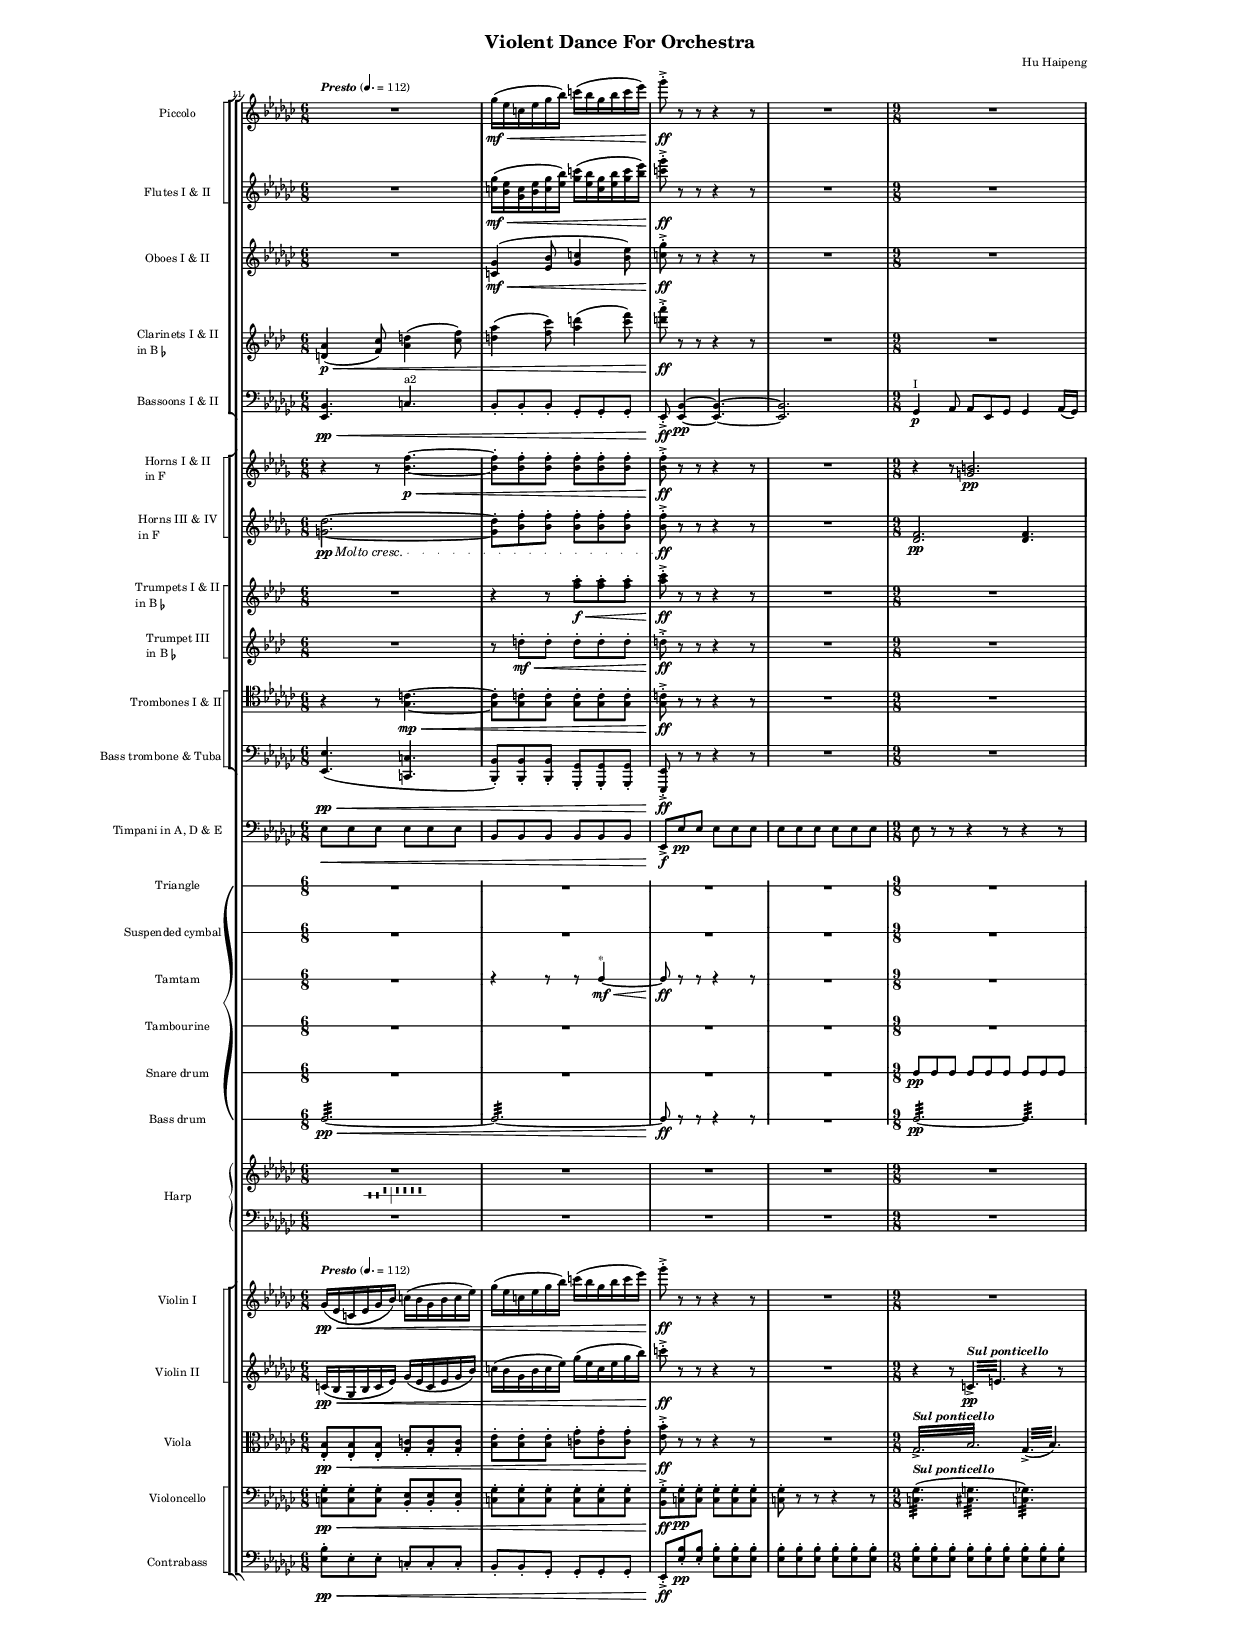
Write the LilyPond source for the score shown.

\version "2.23.6"

\header {
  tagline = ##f
  title = "Violent Dance For Orchestra"
  composer = "Hu Haipeng"
%  arranger = "July 5, 2009"

%  poet = "  I'm writing this piece because I'm terribly frustrated, facing a task which will seriously stain my aesthetics and conviction to the true art. It consists of all kinds of devils, dancing and whirling violently, turning the world into an abyss of darkness. Although the main melodies are derived from folk music, these are only a beautiful skin, and the essence of this piece is violent and evil, full of my 10 years' pain and rage. It's a large volcano of my long repressed heart!"
}

\paper{
  line-width = 158\mm
}

%% text defs
presto = \markup { \bold \italic "Presto" }
div = \markup { \bold "Div." }
nondiv = \markup { \bold "Non div." }
unis = \markup { \bold "Unis." }
piz = \markup { \bold "Pizz." }
arc = \markup { \bold "Arco" }
pizz = \set Staff.midiInstrument = "pizzicato strings"
arco = \set Staff.midiInstrument = "string ensemble 1"
pont = \markup { \bold \italic "Sul ponticello" }
naturale = \markup { \bold \italic "Naturale" }
moltocr = {
  \set crescendoText = \markup { \italic "Molto cresc." }
  \set crescendoSpanner = #'text
  \override DynamicTextSpanner.style = #'dotted-line
}
offCr = {
  \unset crescendoText
  \unset crescendoSpanner
  \revert DynamicTextSpanner.style
}

%% Layout for piano dynamics
\layout {
  \context {
    \Voice
    \override Glissando.breakable = ##t
    \override TextSpanner.breakable = ##t
    \override DynamicLineSpanner.breakable = ##t
    \override DynamicTextSpanner.breakable = ##t
    \override TrillSpanner.breakable = ##t
  }
}

%% layout to create orchestra staff group
%% with non-spanned barlines between two instrument groups
\layout {
  \context {
    \StaffGroup
    \name Orchestra
    \remove Span_bar_engraver
  }
  \context {
    \Score
    \accepts Orchestra
  }
}

%% Layout to produce SquareStaff context
%% to group similar instruments in a staff group with thin square bracket
\layout {
  \context {
    \StaffGroup
    \name SquareStaff
    systemStartDelimiter = #'SystemStartSquare
  }
  \context {
    \Orchestra
    \accepts SquareStaff
  }
  \context {
    \StaffGroup
    \accepts SquareStaff
  }
}

%% Layout to produce MarkLine context
%% to place rehearsal marks and texts above full score
\layout {
  \context {
    \type Engraver_group
    \name MarkLine
    \consists Output_property_engraver
    \consists Axis_group_engraver
    \consists Mark_engraver
    \consists Metronome_mark_engraver
    \consists Script_engraver
    \consists Text_engraver
    \consists Text_spanner_engraver
    \consists Font_size_engraver
    \override VerticalAxisGroup.staff-affinity = #DOWN
    \override VerticalAxisGroup.nonstaff-relatedstaff-spacing.padding = #2
    \override VerticalAxisGroup.nonstaff-unrelatedstaff-spacing.padding = #5
    \override TextSpanner.breakable = ##t
  }
  \context {
    \Score
    \accepts MarkLine
  }
  \context {
    \Orchestra
    \accepts MarkLine
  }
  \context {
    \StaffGroup
    \accepts MarkLine
  }
}

%% layout to produce a smaller markline
%% put before 1st violin part
\layout {
  \context {
    \MarkLine
    \name SmallMarkLine
    \override MetronomeMark.outside-staff-priority = #800
    \override RehearsalMark.outside-staff-priority = #1200
  }
  \context {
    \Score
    \accepts SmallMarkLine
  }
  \context {
    \Orchestra
    \accepts SmallMarkLine
  }
  \context {
    \StaffGroup
    \accepts SmallMarkLine
  }
}

modern =
#`(Staff ,(make-accidental-rule 'same-octave 0)
  ,(make-accidental-rule 'any-octave 0)
  ,(make-accidental-rule 'same-octave 1))

\layout {
  \context {
    \Score
    autoAccidentals = #modern
    autoCautionaries = #modern
  }
}

  marks = \relative c' {
    \set rehearsalMarkFormatter = #format-mark-box-numbers
    \tempo \presto 4.=112
\set Score.currentBarNumber = #11
    s2.*4 |
    s1*9/8 |
  }

  piccolo = \relative c'''' {
    \clef treble \key ees \minor \time 6/8
    \transposition c''
    R2.
    ges,16(\mf\< ees c ees ges bes) c( bes ges bes c ees) |
    ges8-.->\!\ff \offCr r r r4 r8 | R2. |
    \time 9/8
    R1*9/8 |
  }

  flutes = \relative {
    \clef treble \key ees \minor \time 6/8
    R2.
    <ges'' c,>16(\mf\< <ees bes> <c ges> <ees bes> <ges c,> <bes ees,>) <c ges>( <bes ees,> <ges c,> <bes ees,> <c ges> <ees bes>) |
    <ges c,>8-.->\!\ff \offCr r r r4 r8 | R2. |
    \time 9/8
    R1*9/8 |
  }

  oboes = \relative {
    \clef treble \key ees \minor \time 6/8
    R2. |
    <ges' c,>4(\mf\< <bes ees,>8 <c ges>4 <ees bes>8) |
    <ges c,>-.->\!\ff \offCr r r r4 r8 | R2. |
    \time 9/8
    R1*9/8 |
  }

  clarinets = \relative c' {
    \clef treble \key f \minor \time 6/8
    \transposition bes
    <aes' d,>4(\p\< <c f,>8) <d aes>4( <f c>8) |
    <aes d,>4( <c f,>8) <d aes>4( <f c>8) |
    <aes d,>-.->\!\ff \offCr r r r4 r8 | R2. |
    \time 9/8
    R1*9/8 |
  }

  bassoons = \relative {
    \clef bass \key ees \minor \time 6/8
    <ees, bes'>4.\pp\< c'^"a2" |
    bes8-. bes-. bes-. ges-. ges-. ges-. |
    ees-.->\!\ff \offCr <ees bes'>4\pp ~ <ees bes'>4. ~ | <ees bes'>2. |
    \time 9/8
    ges4\p^"I" aes8 aes ees ges ges4 aes16( ges) |
  }

  hornI = \relative c'' {
    \clef treble \key bes \minor \time 6/8
    \transposition f
    r4 r8 <f bes,>4.\p\< ~ |
    <f bes,>8-. <f bes,>-. <f bes,>-. <f bes,>-. <f bes,>-. <f bes,>-. |
    <f bes,>-.->\!\ff \offCr r r r4 r8 | R2. |
    \time 9/8
    r4 r8 <b, g>2.\pp |
  }

  hornII = \relative c'' {
    \clef treble \key bes \minor \time 6/8
    \transposition f
    \moltocr <des g,>2.\pp\< ~ |
    <des g,>8-. <f bes,>-. <f bes,>-. <f bes,>-. <f bes,>-. <f bes,>-. |
    <f bes,>-.->\!\ff \offCr r r r4 r8 | R2. |
    \time 9/8
    <f, des>2.\pp <f des>4. ~ |
  }

  trumpetI = \relative c''' {
    \clef treble \key f \minor \time 6/8
    \transposition bes
R2. |
    r4 r8 <aes f>-.\f\< <aes f>-. <aes f>-. |
    <c aes>-.->\!\ff r r r4 r8 | R2. |
    \time 9/8
    R1*9/8 |
  }

  trumpetII = \relative c'' {
    \clef treble \key f \minor \time 6/8
    \transposition bes
R2. |
    r8 d-.\mf\< d-. d-. d-. d-. |
    d-.->\!\ff \offCr r r r4 r8 | R2. |
    \time 9/8
    R1*9/8 |
  }

  trombones = \relative {
    \clef tenor \key ees \minor \time 6/8
    r4 r8 <ges c>4.\mp\< ~ |
    <ges c>8-. <ges c>-. <ges c>-. <ges c>-. <ges c>-. <ges c>-. |
    <ges c>-.->\!\ff \offCr r r r4 r8 | R2. |
    \time 9/8
    R1*9/8 |
  }

  tuba = \relative {
    \clef bass \key ees \minor \time 6/8
    <ees, ees'>4.(\pp\< <c c'> |
    <bes bes'>8-.) <bes bes'>-. <bes bes'>-. <ges ges'>-. <ges ges'>-. <ges ges'>-. |
    <ees ees'>-.->\!\ff \offCr r r r4 r8 | R2. |
    \time 9/8
    R1*9/8 |
  }

  timpani = \relative {
    \clef bass \key ees \minor \time 6/8
    ees8\< ees ees ees ees ees |
    bes bes bes bes bes bes |
    ees,->\!\f \offCr ees'\pp ees ees ees ees |
    ees ees ees ees ees ees |
    \time 9/8
    ees r r r4 r8 r4 r8 |
  }

  trian = {
    \clef percussion \time 6/8
    R2.*4 |
    \time 9/8
    R1*9/8 |
  }

  cym = {
    \clef percussion \time 6/8
    R2.*4 |
    \time 9/8
    R1*9/8 |
  }

  tamt = {
    \clef percussion \time 6/8
R2. |
    r4 r8 r c4\mf\<^"*" ~ |
    8\!\ff r r r4 r8 | R2. |
    \time 9/8
    R1*9/8 |
  }

  tamb = {
    \clef percussion \time 6/8
    R2.*4 |
    \time 9/8
    R1*9/8 |
  }

  snare = {
    \clef percussion \time 6/8
    R2.*4 |
    \time 9/8
    c8\pp 8 8 8 8 8 8 8 8 |
  }

  bsdrum = {
    \clef percussion \time 6/8
    c2.:32\pp\< ~ | 2.: ~ |
    8\!\ff \offCr r r r4 r8 | R2. |
    \time 9/8
    2.:32\pp ~ 4.: |
  }

  harprh = \relative c'' {
    \clef treble \key ees \minor \time 6/8
    \showStaffSwitch
    R2.*4_\markup { \harp-pedal "--^|^^^^" } |
    \time 9/8
    R1*9/8 |
  }

  harplh = \relative c {
    \clef bass \key ees \minor
    \showStaffSwitch
    R2.*4 |
    R1*9/8 |
  }

  dynamics = {
    s2.*4 |
    s1*9/8 |
  }


  violinI = \relative {
    \clef treble \key ees \minor \time 6/8
    ges'16(\pp\< ees c ees ges bes) c( bes ges bes c ees) |
    ges( ees c ees ges bes) c( bes ges bes c ees) |
    ges8-.->\!\ff \offCr r r r4 r8 | R2. |
    \time 9/8
    R1*9/8 |
  }

  violinII = \relative {
    \clef treble \key ees \minor \time 6/8
    c'16(\pp\< bes ges bes c ees) ges( ees c ees ges bes) |
    c( bes ges bes c ees) ges( ees c ees ges bes) |
    c8-.->\!\ff \offCr r r r4 r8 | R2. |
    \time 9/8
    r4 r8 \repeat tremolo 6 { c,,32->\pp^\pont e } r4 r8 |
  }

  viola = \relative {
    \clef alto \key ees \minor \time 6/8
    <ees bes'>8-.\pp\< <ees bes'>-. <ees bes'>-. <ges c>-. <ges c>-. <ges c>-. |
    <bes ees>-. <bes ees>-. <bes ees>-. <c ges'>-. <c ges'>-. <c ges'>-. |
    <ees bes'>-.->\!\ff \offCr r r r4 r8 | R2. |
    \time 9/8
    \repeat tremolo 12 { ges,32->^\pont bes } \repeat tremolo 6 {ges->( bes) } |
  }

  cello = \relative {
    \clef bass \key ees \minor \time 6/8
    <c ges'>8-.\pp\< <c ges'>-. <c ges'>-. <bes ees>-. <bes ees>-. <bes ees>-. |
    <c ges'>-. <c ges'>-. <c ges'>-. <c ges'>-. <c ges'>-. <c ges'>-. |
    <bes ges'>8-.->\!\ff \offCr <c ges'>-.\pp <c ges'>-. <c ges'>-. <c ges'>-. <c ges'>-. |
    <c ges'>-. r r r4 r8 |
    \time 9/8
    \repeat tremolo 12 <c ges'>32(^\pont \repeat tremolo 12 <cis g'> \repeat tremolo 12 <c ges'>) |
  }

  contrabass = \relative c {
    \clef bass \key ees \minor \time 6/8
    \transposition c
    <ees bes'>8-.\pp\< ees-. ees-. c-. c-. c-. |
    bes-. bes-. ges-. ges-. ges-. ges-. |
    ees-.->\!\ff \offCr <ees' bes'>-.\pp <ees bes'>-. <ees bes'>-. <ees bes'>-. <ees bes'>-. |
    <ees bes'>-. <ees bes'>-. <ees bes'>-. <ees bes'>-. <ees bes'>-. <ees bes'>-. |
    \time 9/8
    <ees bes'>-. <ees bes'>-. <ees bes'>-. <ees bes'>-. <ees bes'>-. <ees bes'>-. <ees bes'>-. <ees bes'>-. <ees bes'>-. |
  }

  #(set-global-staff-size 10)

  \score {
    \new Orchestra = "orchestra" <<
    \set Score.skipBars = ##f
    \new MarkLine { \marks }
      \new StaffGroup = "woodwind" <<
      \new SquareStaff = "picc fl" <<
        \new Staff = "piccolo" {
          \set Staff.instrumentName = "Piccolo"
          \set Staff.shortInstrumentName = "Picc."
        \piccolo
        }
        \new Staff = "flutes" {
          \set Staff.instrumentName = "Flutes I & II"
          \set Staff.shortInstrumentName = "Fl."
        \flutes
        }
      >>
      \new Staff = "oboes" {
        \set Staff.instrumentName = "Oboes I & II"
        \set Staff.shortInstrumentName = "Ob."
      \oboes
      }
      \new Staff = "clarinets" {
        \set Staff.instrumentName = \markup {
          \column { \line { "Clarinets I & II" }
            \line { "in B" \smaller \flat } } }
        \set Staff.shortInstrumentName = "Cl."
      \clarinets
      }
      \new Staff = "bassoons" {
        \set Staff.instrumentName = "Bassoons I & II"
        \set Staff.shortInstrumentName = "Bn."
      \bassoons
      }
    >>
    \new StaffGroup = "brass" <<
      \new SquareStaff = "horns" <<
        \new Staff = "hornsI" {
          \set Staff.instrumentName = \markup {
            \column { \line { "Horns I & II" }
              \line { "in F" } } }
          \set Staff.shortInstrumentName = "Hn. I & II"
        \hornI
        }
        \new Staff = "hornsII" {
          \set Staff.instrumentName = \markup {
            \column { \line { "Horns III & IV" }
              \line { "in F" } } }
          \set Staff.shortInstrumentName = "Hn. III & IV"
        \hornII
        }
      >>
      \new SquareStaff = "trumpets" <<
        \new Staff = "trumpetI" {
          \set Staff.instrumentName = \markup {
            \column { \line { "Trumpets I & II" }
            \line { "in B" \smaller \flat } } }
          \set Staff.shortInstrumentName = "Tp. I & II"
        \trumpetI
        }
        \new Staff = "trumpetII" {
          \set Staff.instrumentName = \markup {
            \column { \line { "Trumpet III" }
            \line { "in B" \smaller \flat } } }
          \set Staff.shortInstrumentName = "Tp. III"
        \trumpetII
        }
      >>
      \new SquareStaff = "trombones" <<
        \new Staff = "trombones 1 & 2" {
          \set Staff.instrumentName = "Trombones I & II"
          \set Staff.shortInstrumentName = "Tb. I & II"
        \trombones
        }
        \new Staff = "tuba" {
          \set Staff.instrumentName = "Bass trombone & Tuba"
          \set Staff.shortInstrumentName = "Btb. & Tu."
        \tuba
        }
      >>
    >>
    \new Staff = "timpani" {
      \set Staff.instrumentName = "Timpani in A, D & E"
      \set Staff.shortInstrumentName = "Tim."
    \timpani
    }
    \new GrandStaff = "drums" <<
      \new RhythmicStaff = "triangle" {
        \set RhythmicStaff.instrumentName = "Triangle"
        \set RhythmicStaff.shortInstrumentName = "Tri."
      \trian
      }
      \new RhythmicStaff = "cymbals" {
        \set RhythmicStaff.instrumentName = "Suspended cymbal"
        \set RhythmicStaff.shortInstrumentName = "Susp. cym."
      \cym
      }
      \new RhythmicStaff = "tamtam" {
        \set RhythmicStaff.instrumentName = "Tamtam"
        \set RhythmicStaff.shortInstrumentName = "Tamt."
      \tamt
      }
      \new RhythmicStaff = "tambourine" {
        \set RhythmicStaff.instrumentName = "Tambourine"
        \set RhythmicStaff.shortInstrumentName = "Tamb."
      \tamb
      }
      \new RhythmicStaff = "snare" {
        \set RhythmicStaff.instrumentName = "Snare drum"
        \set RhythmicStaff.shortInstrumentName = "Sn."
      \snare
      }
      \new RhythmicStaff = "bass drum" {
        \set RhythmicStaff.instrumentName = "Bass drum"
        \set RhythmicStaff.shortInstrumentName = "Bd."
      \bsdrum
      }
    >>
    \new PianoStaff = "harp" <<
      \set PianoStaff.instrumentName = "Harp"
      \set PianoStaff.shortInstrumentName = "Hrp."
      \set PianoStaff.connectArpeggios = ##t
      \new Staff = "rh" { \harprh }
      \new Dynamics { \dynamics }
      \new Staff = "lh" { \harplh }
    >>
    \new SmallMarkLine { \marks }
    \new StaffGroup = "strings" <<
      \new SquareStaff = "violins" <<
        \new Staff = "violin I" {
          \set Staff.instrumentName = "Violin I"
          \set Staff.shortInstrumentName = "Vn. I"
        \violinI
        }
        \new Staff = "violin II" {
          \set Staff.instrumentName = "Violin II"
          \set Staff.shortInstrumentName = "Vn. II"
        \violinII
        }
      >>
      \new Staff = "viola" {
        \set Staff.instrumentName = "Viola"
        \set Staff.shortInstrumentName = "Vl."
      \viola
      }
      \new SquareStaff = "Cello and Bass" <<
        \new Staff = "violoncello" {
          \set Staff.instrumentName = "Violoncello"
          \set Staff.shortInstrumentName = "Vc."
        \cello
        }
        \new Staff = "contrabass" {
          \set Staff.instrumentName = "Contrabass"
          \set Staff.shortInstrumentName = "Cb."
        \contrabass
        }
        >>
      >>
    >>
    \layout {
      \context {
        \Score
        \remove Mark_engraver
        \remove Metronome_mark_engraver
      }
      \context {
        \Staff \RemoveEmptyStaves
      }
    }
  }
